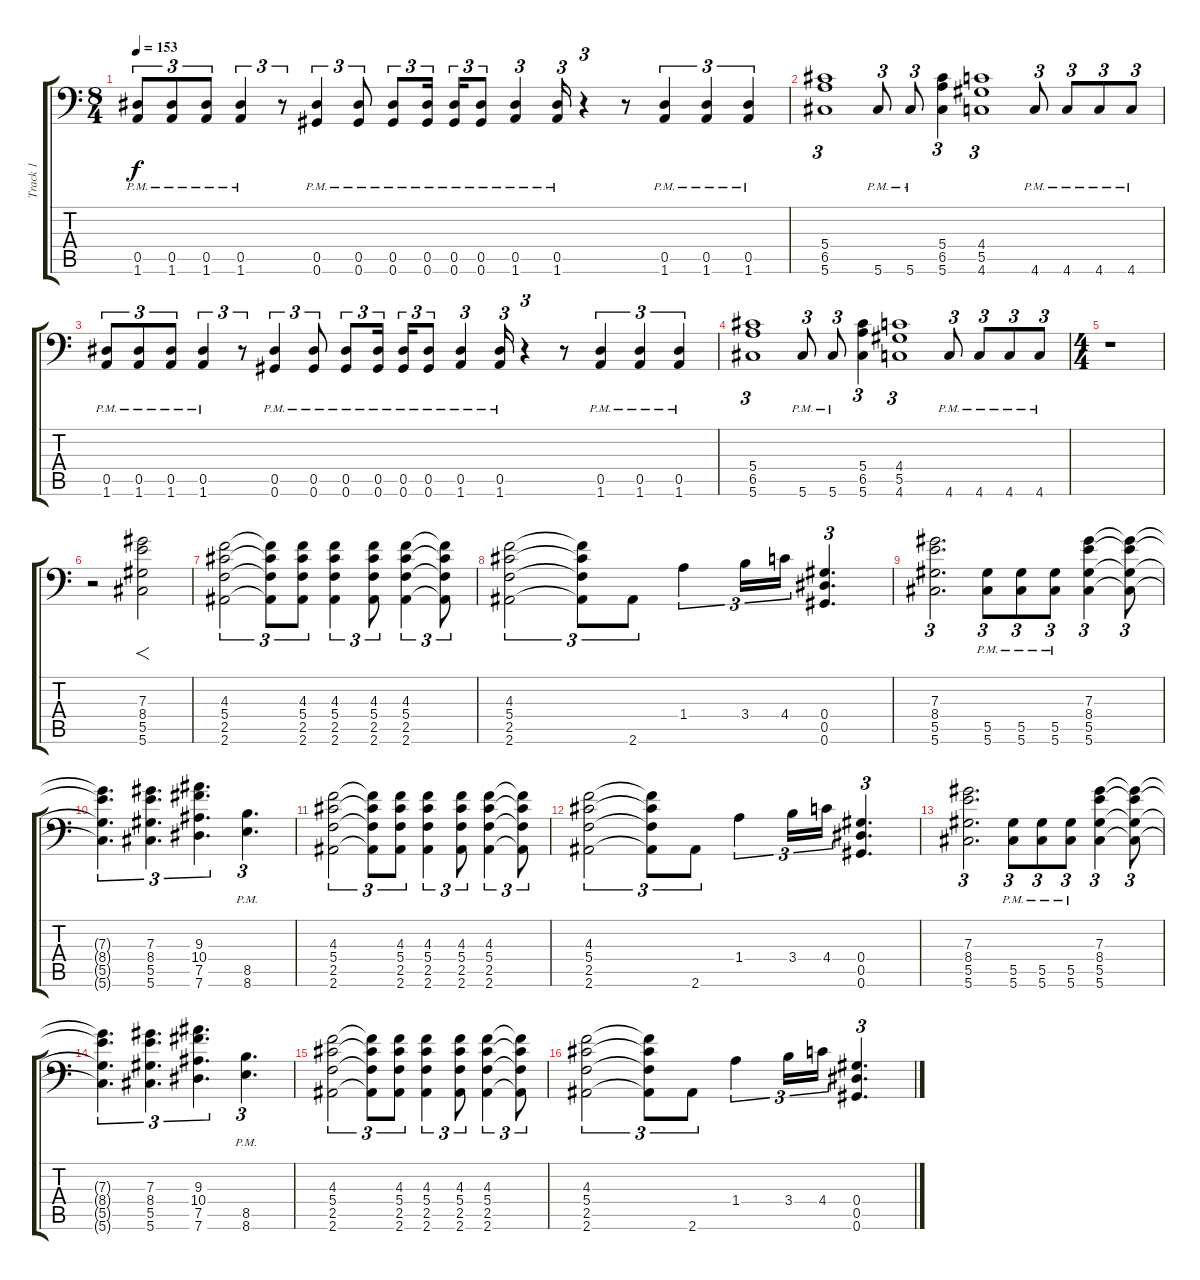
\track ("Track 1" "Track 1") {instrument distortionguitar}
\staff {score tabs}
\tuning (Bb3 F3 Db3 Ab2 Eb2 Ab1) {hide}
\ts (8 4)
\tempo 153
\clef f4
\ks c
(0.5{pm} 1.6{pm}).8{tu (3 2) dy f} (0.5{pm} 1.6{pm}).8{tu (3 2)} (0.5{pm} 1.6{pm}).8{tu (3 2)} (0.5{pm} 1.6{pm}).4{tu (3 2)} r.8{tu (3 2)} (0.5{pm} 0.6{pm}).4{tu (3 2)} (0.5{pm} 0.6{pm}).8{tu (3 2)} (0.5{pm} 0.6{pm}).8{tu (3 2)} (0.5{pm} 0.6{pm}).16{tu (3 2) beam splitsecondary} (0.5{pm} 0.6{pm}).16{tu (3 2)} (0.5{pm} 0.6{pm}).8{tu (3 2)} (0.5{pm} 1.6{pm}).4{tu (3 2)} (0.5{pm} 1.6{pm}).16{tu (3 2)} r.4{tu (3 2)} r.8 (0.5{pm} 1.6{pm}).4{tu (3 2)} (0.5{pm} 1.6{pm}).4{tu (3 2)} (0.5{pm} 1.6{pm}).4{tu (3 2)} |
(5.4 6.5 5.6).1{tu (3 2)} 5.6{pm}.8{tu (3 2)} 5.6{pm}.8{tu (3 2)} (5.4 6.5 5.6).4{tu (3 2)} (4.4 5.5 4.6).1{tu (3 2)} 4.6{pm}.8{tu (3 2)} 4.6{pm}.8{tu (3 2)} 4.6{pm}.8{tu (3 2)} 4.6{pm}.8{tu (3 2)} |
(0.5{pm} 1.6{pm}).8{tu (3 2)} (0.5{pm} 1.6{pm}).8{tu (3 2)} (0.5{pm} 1.6{pm}).8{tu (3 2)} (0.5{pm} 1.6{pm}).4{tu (3 2)} r.8{tu (3 2)} (0.5{pm} 0.6{pm}).4{tu (3 2)} (0.5{pm} 0.6{pm}).8{tu (3 2)} (0.5{pm} 0.6{pm}).8{tu (3 2)} (0.5{pm} 0.6{pm}).16{tu (3 2) beam splitsecondary} (0.5{pm} 0.6{pm}).16{tu (3 2)} (0.5{pm} 0.6{pm}).8{tu (3 2)} (0.5{pm} 1.6{pm}).4{tu (3 2)} (0.5{pm} 1.6{pm}).16{tu (3 2)} r.4{tu (3 2)} r.8 (0.5{pm} 1.6{pm}).4{tu (3 2)} (0.5{pm} 1.6{pm}).4{tu (3 2)} (0.5{pm} 1.6{pm}).4{tu (3 2)} |
(5.4 6.5 5.6).1{tu (3 2)} 5.6{pm}.8{tu (3 2)} 5.6{pm}.8{tu (3 2)} (5.4 6.5 5.6).4{tu (3 2)} (4.4 5.5 4.6).1{tu (3 2)} 4.6{pm}.8{tu (3 2)} 4.6{pm}.8{tu (3 2)} 4.6{pm}.8{tu (3 2)} 4.6{pm}.8{tu (3 2)} |
\ts (4 4)
r.1 |
r.2 (7.3 8.4 5.5 5.6).2{f} |
(4.3 5.4 2.5 2.6).2{tu (3 2)} (4.3{t} 5.4{t} 2.5{t} 2.6{t}).8{tu (3 2)} (4.3 5.4 2.5 2.6).8{tu (3 2)} (4.3 5.4 2.5 2.6).4{tu (3 2)} (4.3 5.4 2.5 2.6).8{tu (3 2)} (4.3 5.4 2.5 2.6).4{tu (3 2)} (4.3{t} 5.4{t} 2.5{t} 2.6{t}).8{tu (3 2)} |
(4.3 5.4 2.5 2.6).2{tu (3 2)} (4.3{t} 5.4{t} 2.5{t} 2.6{t}).8{tu (3 2)} 2.6.8{tu (3 2)} 1.4.4{tu (3 2)} 3.4.16{tu (3 2)} 4.4.16{tu (3 2)} (0.4 0.5 0.6).4{d tu (3 2)} |
(7.3 8.4 5.5 5.6).2{d tu (3 2)} (5.5{pm} 5.6{pm}).8{tu (3 2)} (5.5{pm} 5.6{pm}).8{tu (3 2)} (5.5{pm} 5.6{pm}).8{tu (3 2)} (7.3 8.4 5.5 5.6).4{tu (3 2)} (7.3{t} 8.4{t} 5.5{t} 5.6{t}).8{tu (3 2)} |
(7.3{t} 8.4{t} 5.5{t} 5.6{t}).4{d tu (3 2)} (7.3 8.4 5.5 5.6).4{d tu (3 2)} (9.3 10.4 7.5 7.6).4{d tu (3 2)} (8.5{pm} 8.6{pm}).4{d tu (3 2)} |
(4.3 5.4 2.5 2.6).2{tu (3 2)} (4.3{t} 5.4{t} 2.5{t} 2.6{t}).8{tu (3 2)} (4.3 5.4 2.5 2.6).8{tu (3 2)} (4.3 5.4 2.5 2.6).4{tu (3 2)} (4.3 5.4 2.5 2.6).8{tu (3 2)} (4.3 5.4 2.5 2.6).4{tu (3 2)} (4.3{t} 5.4{t} 2.5{t} 2.6{t}).8{tu (3 2)} |
(4.3 5.4 2.5 2.6).2{tu (3 2)} (4.3{t} 5.4{t} 2.5{t} 2.6{t}).8{tu (3 2)} 2.6.8{tu (3 2)} 1.4.4{tu (3 2)} 3.4.16{tu (3 2)} 4.4.16{tu (3 2)} (0.4 0.5 0.6).4{d tu (3 2)} |
(7.3 8.4 5.5 5.6).2{d tu (3 2)} (5.5{pm} 5.6{pm}).8{tu (3 2)} (5.5{pm} 5.6{pm}).8{tu (3 2)} (5.5{pm} 5.6{pm}).8{tu (3 2)} (7.3 8.4 5.5 5.6).4{tu (3 2)} (7.3{t} 8.4{t} 5.5{t} 5.6{t}).8{tu (3 2)} |
(7.3{t} 8.4{t} 5.5{t} 5.6{t}).4{d tu (3 2)} (7.3 8.4 5.5 5.6).4{d tu (3 2)} (9.3 10.4 7.5 7.6).4{d tu (3 2)} (8.5{pm} 8.6{pm}).4{d tu (3 2)} |
(4.3 5.4 2.5 2.6).2{tu (3 2)} (4.3{t} 5.4{t} 2.5{t} 2.6{t}).8{tu (3 2)} (4.3 5.4 2.5 2.6).8{tu (3 2)} (4.3 5.4 2.5 2.6).4{tu (3 2)} (4.3 5.4 2.5 2.6).8{tu (3 2)} (4.3 5.4 2.5 2.6).4{tu (3 2)} (4.3{t} 5.4{t} 2.5{t} 2.6{t}).8{tu (3 2)} |
(4.3 5.4 2.5 2.6).2{tu (3 2)} (4.3{t} 5.4{t} 2.5{t} 2.6{t}).8{tu (3 2)} 2.6.8{tu (3 2)} 1.4.4{tu (3 2)} 3.4.16{tu (3 2)} 4.4.16{tu (3 2)} (0.4 0.5 0.6).4{d tu (3 2)}
